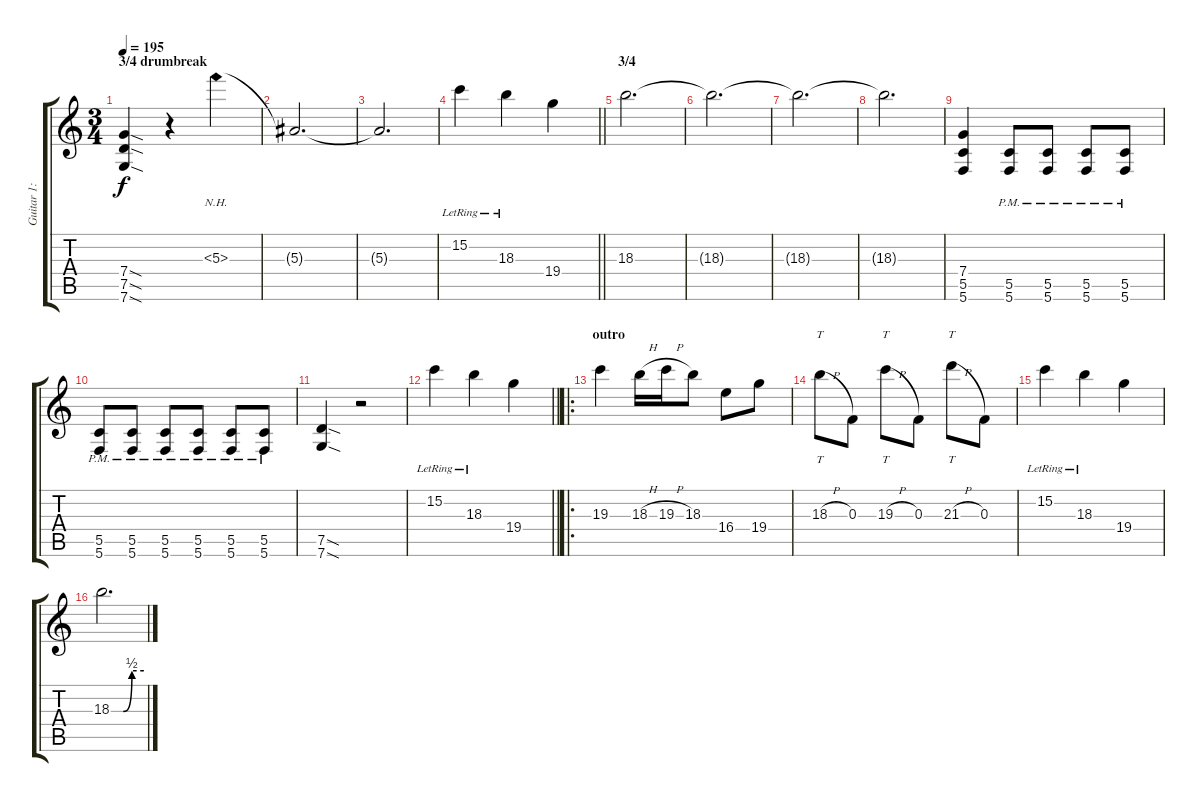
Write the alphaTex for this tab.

\track ("Guitar 1: Johan" "Guitar 1: ") {instrument overdrivenguitar}
\staff {score tabs}
\tuning (D4 A3 F3 C3 G2 C2) {hide}
\ts (3 4)
\section ("" "3/4 drumbreak")
\tempo 195
\clef g2
\ks c
(7.4{sod t} 7.5{sod t} 7.6{sod t}).4{dy f} r.4{volume 0} 5.3{nh}.4{volume 15} |
5.3{t}.2{d} |
5.3{t}.2{d} |
\barLineRight lightlight
15.2{lr}.4 18.3{lr}.4 19.4.4 |
\section ("" "3/4")
18.3.2{d} |
18.3{t}.2{d volume 2} |
18.3{t}.2{d} |
18.3{t}.2{d} |
(7.4 5.5 5.6).4{volume 15} (5.5{pm} 5.6).8 (5.5{pm} 5.6).8 (5.5{pm} 5.6).8 (5.5{pm} 5.6).8 |
(5.5{pm} 5.6).8 (5.5{pm} 5.6).8 (5.5{pm} 5.6).8 (5.5{pm} 5.6).8 (5.5{pm} 5.6).8 (5.5{pm} 5.6).8 |
(7.5{sod} 7.6{sod}).4 r.2 |
\barLineRight lightlight
15.2{lr}.4 18.3{lr}.4 19.4.4 |
\ro
\section ("" "outro")
19.3.4 18.3{h}.16 19.3{h}.16 18.3.8 16.4.8 19.4.8 |
18.3{h}.8{tt} 0.3.8 19.3{h}.8{tt} 0.3.8 21.3{h}.8{tt} 0.3.8 |
15.2{lr}.4 18.3{lr}.4 19.4.4 |
18.3{be (custom 0 0 22 0 38 2 60 2)}.2{d}
